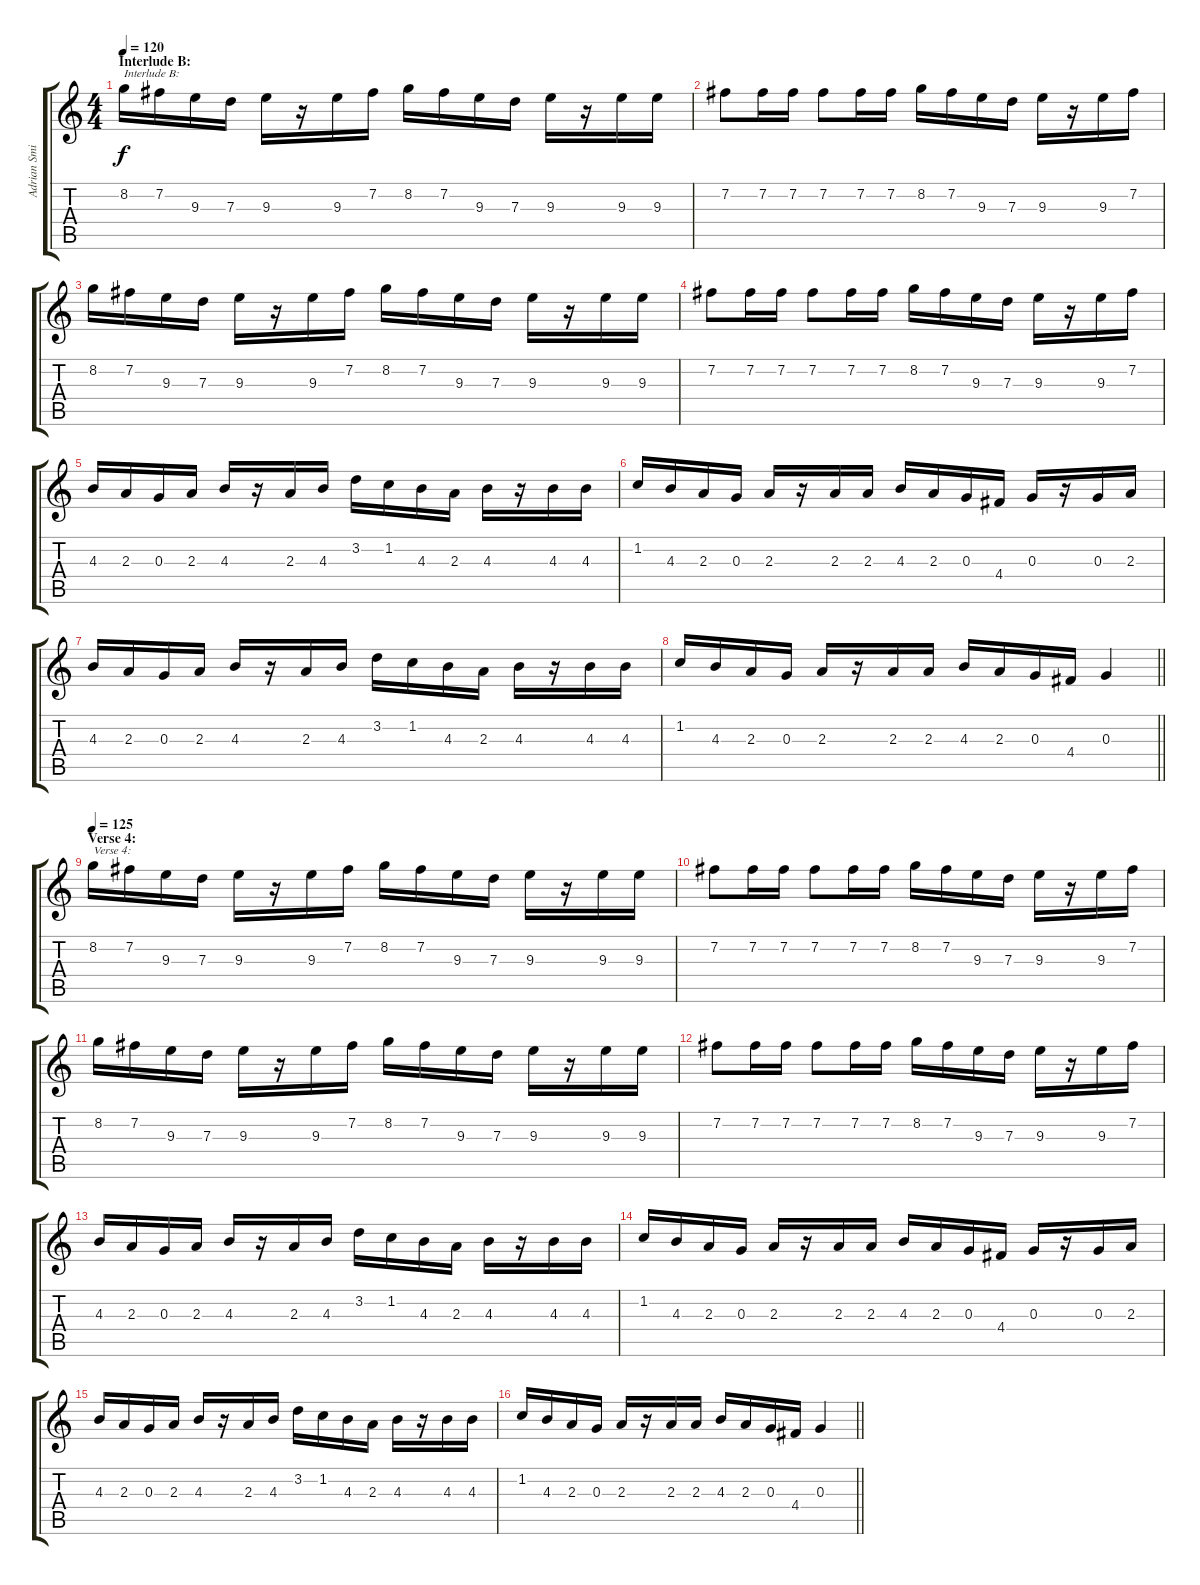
\track ("Adrian Smith" "Adrian Smi") {instrument distortionguitar}
\staff {score tabs}
\tuning (E4 B3 G3 D3 A2 E2) {hide}
\ts (4 4)
\section ("" "Interlude B:")
\tempo 120
\clef g2
\ks c
8.2.16{txt "Interlude B:" dy f} 7.2.16 9.3.16 7.3.16 9.3.16 r.16 9.3.16 7.2.16 8.2.16 7.2.16 9.3.16 7.3.16 9.3.16 r.16 9.3.16 9.3.16 |
7.2.8 7.2.16 7.2.16 7.2.8 7.2.16 7.2.16 8.2.16 7.2.16 9.3.16 7.3.16 9.3.16 r.16 9.3.16 7.2.16 |
8.2.16 7.2.16 9.3.16 7.3.16 9.3.16 r.16 9.3.16 7.2.16 8.2.16 7.2.16 9.3.16 7.3.16 9.3.16 r.16 9.3.16 9.3.16 |
7.2.8 7.2.16 7.2.16 7.2.8 7.2.16 7.2.16 8.2.16 7.2.16 9.3.16 7.3.16 9.3.16 r.16 9.3.16 7.2.16 |
4.3.16 2.3.16 0.3.16 2.3.16 4.3.16 r.16 2.3.16 4.3.16 3.2.16 1.2.16 4.3.16 2.3.16 4.3.16 r.16 4.3.16 4.3.16 |
1.2.16 4.3.16 2.3.16 0.3.16 2.3.16 r.16 2.3.16 2.3.16 4.3.16 2.3.16 0.3.16 4.4.16 0.3.16 r.16 0.3.16 2.3.16 |
4.3.16 2.3.16 0.3.16 2.3.16 4.3.16 r.16 2.3.16 4.3.16 3.2.16 1.2.16 4.3.16 2.3.16 4.3.16 r.16 4.3.16 4.3.16 |
\barLineRight lightlight
1.2.16 4.3.16 2.3.16 0.3.16 2.3.16 r.16 2.3.16 2.3.16 4.3.16 2.3.16 0.3.16 4.4.16 0.3.4 |
\section ("" "Verse 4:")
\tempo 125
8.2.16{txt "Verse 4:"} 7.2.16 9.3.16 7.3.16 9.3.16 r.16 9.3.16 7.2.16 8.2.16 7.2.16 9.3.16 7.3.16 9.3.16 r.16 9.3.16 9.3.16 |
7.2.8 7.2.16 7.2.16 7.2.8 7.2.16 7.2.16 8.2.16 7.2.16 9.3.16 7.3.16 9.3.16 r.16 9.3.16 7.2.16 |
8.2.16 7.2.16 9.3.16 7.3.16 9.3.16 r.16 9.3.16 7.2.16 8.2.16 7.2.16 9.3.16 7.3.16 9.3.16 r.16 9.3.16 9.3.16 |
7.2.8 7.2.16 7.2.16 7.2.8 7.2.16 7.2.16 8.2.16 7.2.16 9.3.16 7.3.16 9.3.16 r.16 9.3.16 7.2.16 |
4.3.16 2.3.16 0.3.16 2.3.16 4.3.16 r.16 2.3.16 4.3.16 3.2.16 1.2.16 4.3.16 2.3.16 4.3.16 r.16 4.3.16 4.3.16 |
1.2.16 4.3.16 2.3.16 0.3.16 2.3.16 r.16 2.3.16 2.3.16 4.3.16 2.3.16 0.3.16 4.4.16 0.3.16 r.16 0.3.16 2.3.16 |
4.3.16 2.3.16 0.3.16 2.3.16 4.3.16 r.16 2.3.16 4.3.16 3.2.16 1.2.16 4.3.16 2.3.16 4.3.16 r.16 4.3.16 4.3.16 |
\barLineRight lightlight
1.2.16 4.3.16 2.3.16 0.3.16 2.3.16 r.16 2.3.16 2.3.16 4.3.16 2.3.16 0.3.16 4.4.16 0.3.4
